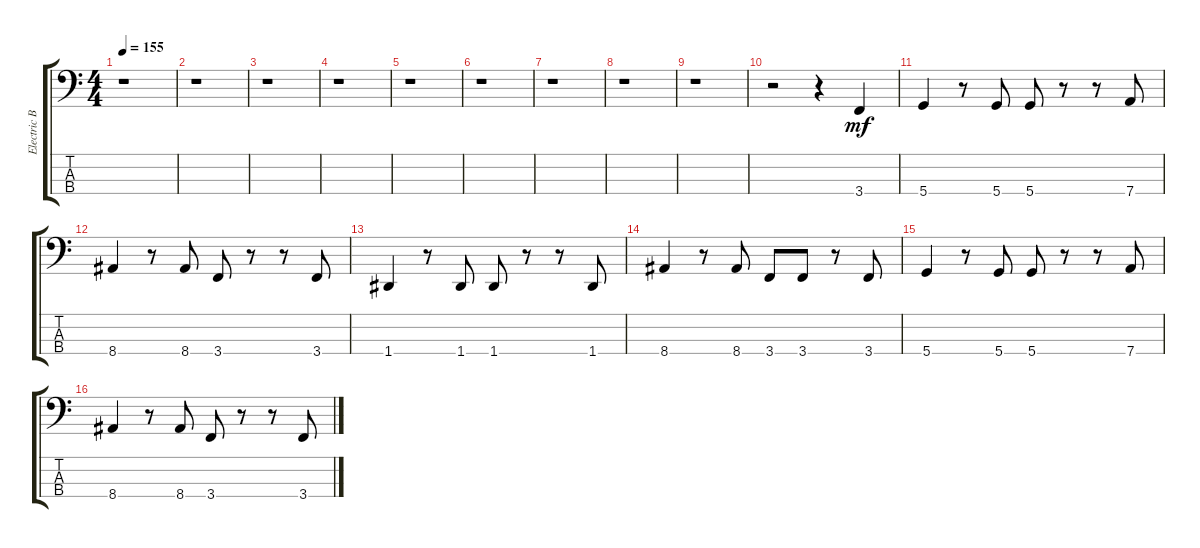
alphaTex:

\track ("Electric Bass" "Electric B") {instrument electricbassfinger}
\staff {score tabs}
\tuning (G2 D2 A1 D1) {hide}
\ts (4 4)
\tempo 155
\clef f4
\ks c
r.1{dy mf instrument electricbassfinger} |
r.1 |
r.1 |
r.1 |
r.1 |
r.1 |
r.1 |
r.1 |
r.1 |
r.2 r.4 3.4.4 |
5.4.4 r.8 5.4.8 5.4.8 r.8 r.8 7.4.8 |
8.4.4 r.8 8.4.8 3.4.8 r.8 r.8 3.4.8 |
1.4.4 r.8 1.4.8 1.4.8 r.8 r.8 1.4.8 |
8.4.4 r.8 8.4.8 3.4.8 3.4.8 r.8 3.4.8 |
5.4.4 r.8 5.4.8 5.4.8 r.8 r.8 7.4.8 |
8.4.4 r.8 8.4.8 3.4.8 r.8 r.8 3.4.8
